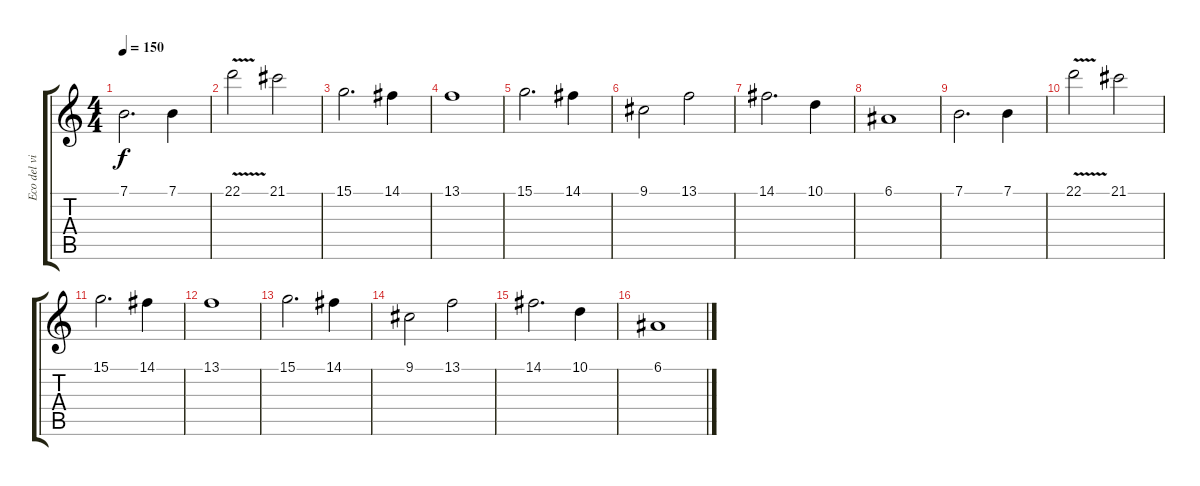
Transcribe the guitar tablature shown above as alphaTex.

\track ("Eco del violin" "Eco del vi") {instrument tremolostrings}
\staff {score tabs}
\tuning (E4 B3 G3 D3 A2 E2) {hide}
\ts (4 4)
\tempo 150
\clef g2
\ks c
7.1.2{d dy f} 7.1.4 |
22.1{v}.2 21.1.2 |
15.1.2{d} 14.1.4 |
13.1.1 |
15.1.2{d} 14.1.4 |
9.1.2 13.1.2 |
14.1.2{d} 10.1.4 |
6.1.1 |
7.1.2{d} 7.1.4 |
22.1{v}.2 21.1.2 |
15.1.2{d} 14.1.4 |
13.1.1 |
15.1.2{d} 14.1.4 |
9.1.2 13.1.2 |
14.1.2{d} 10.1.4 |
6.1.1
